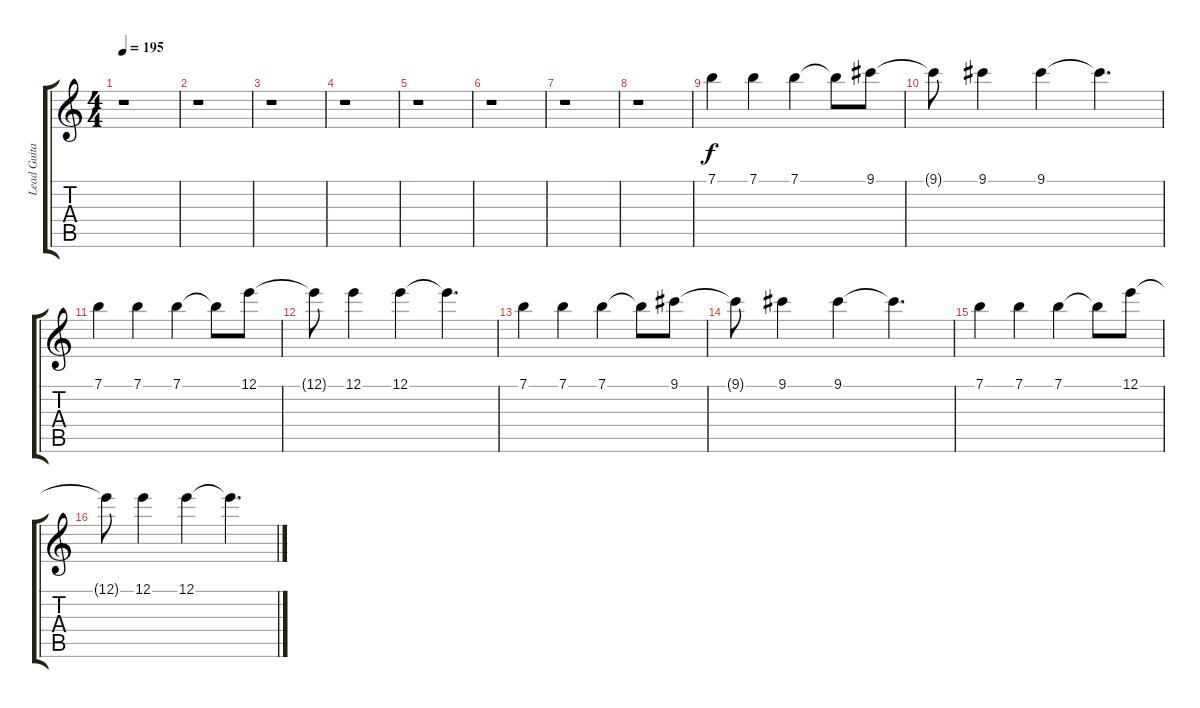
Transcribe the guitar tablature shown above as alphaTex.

\track ("Lead Guitar" "Lead Guita") {instrument electricguitarclean}
\staff {score tabs}
\tuning (E4 B3 G3 D3 A2 E2) {hide}
\ts (4 4)
\tempo 195
\clef g2
\ks c
r.1{dy f} |
r.1 |
r.1 |
r.1 |
r.1 |
r.1 |
r.1 |
r.1 |
7.1.4 7.1.4 7.1.4 7.1{t}.8 9.1.8 |
9.1{t}.8 9.1.4 9.1.4 9.1{t}.4{d} |
7.1.4 7.1.4 7.1.4 7.1{t}.8 12.1.8 |
12.1{t}.8 12.1.4 12.1.4 12.1{t}.4{d} |
7.1.4 7.1.4 7.1.4 7.1{t}.8 9.1.8 |
9.1{t}.8 9.1.4 9.1.4 9.1{t}.4{d} |
7.1.4 7.1.4 7.1.4 7.1{t}.8 12.1.8 |
12.1{t}.8 12.1.4 12.1.4 12.1{t}.4{d}
